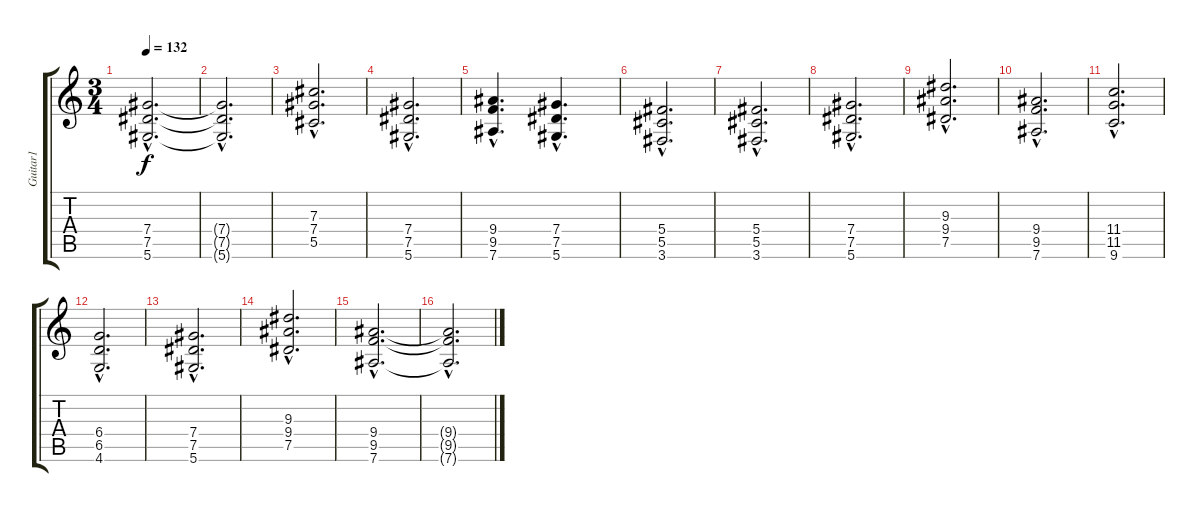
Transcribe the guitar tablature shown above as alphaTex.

\track ("Guitar1" "Guitar1") {instrument distortionguitar}
\staff {score tabs}
\tuning (Eb4 Bb3 Gb3 Db3 Ab2 Eb2) {hide}
\ts (3 4)
\tempo 132
\clef g2
\ks c
(7.4{hac} 7.5{hac} 5.6{hac}).2{d dy f} |
(7.4{hac t} 7.5{hac t} 5.6{hac t}).2{d} |
(7.3{hac} 7.4{hac} 5.5{hac}).2{d} |
(7.4{hac} 7.5{hac} 5.6{hac}).2{d} |
(9.4{hac} 9.5{hac} 7.6{hac}).4{d} (7.4{hac} 7.5{hac} 5.6{hac}).4{d} |
(5.4{hac} 5.5{hac} 3.6{hac}).2{d} |
(5.4{hac} 5.5{hac} 3.6{hac}).2{d} |
(7.4{hac} 7.5{hac} 5.6{hac}).2{d} |
(9.3{hac} 9.4{hac} 7.5{hac}).2{d} |
(9.4{hac} 9.5{hac} 7.6{hac}).2{d} |
(11.4{hac} 11.5{hac} 9.6{hac}).2{d} |
(6.4{hac} 6.5{hac} 4.6{hac}).2{d} |
(7.4{hac} 7.5{hac} 5.6{hac}).2{d} |
(9.3{hac} 9.4{hac} 7.5{hac}).2{d} |
(9.4{hac} 9.5{hac} 7.6{hac}).2{d} |
(9.4{hac t} 9.5{hac t} 7.6{hac t}).2{d}
